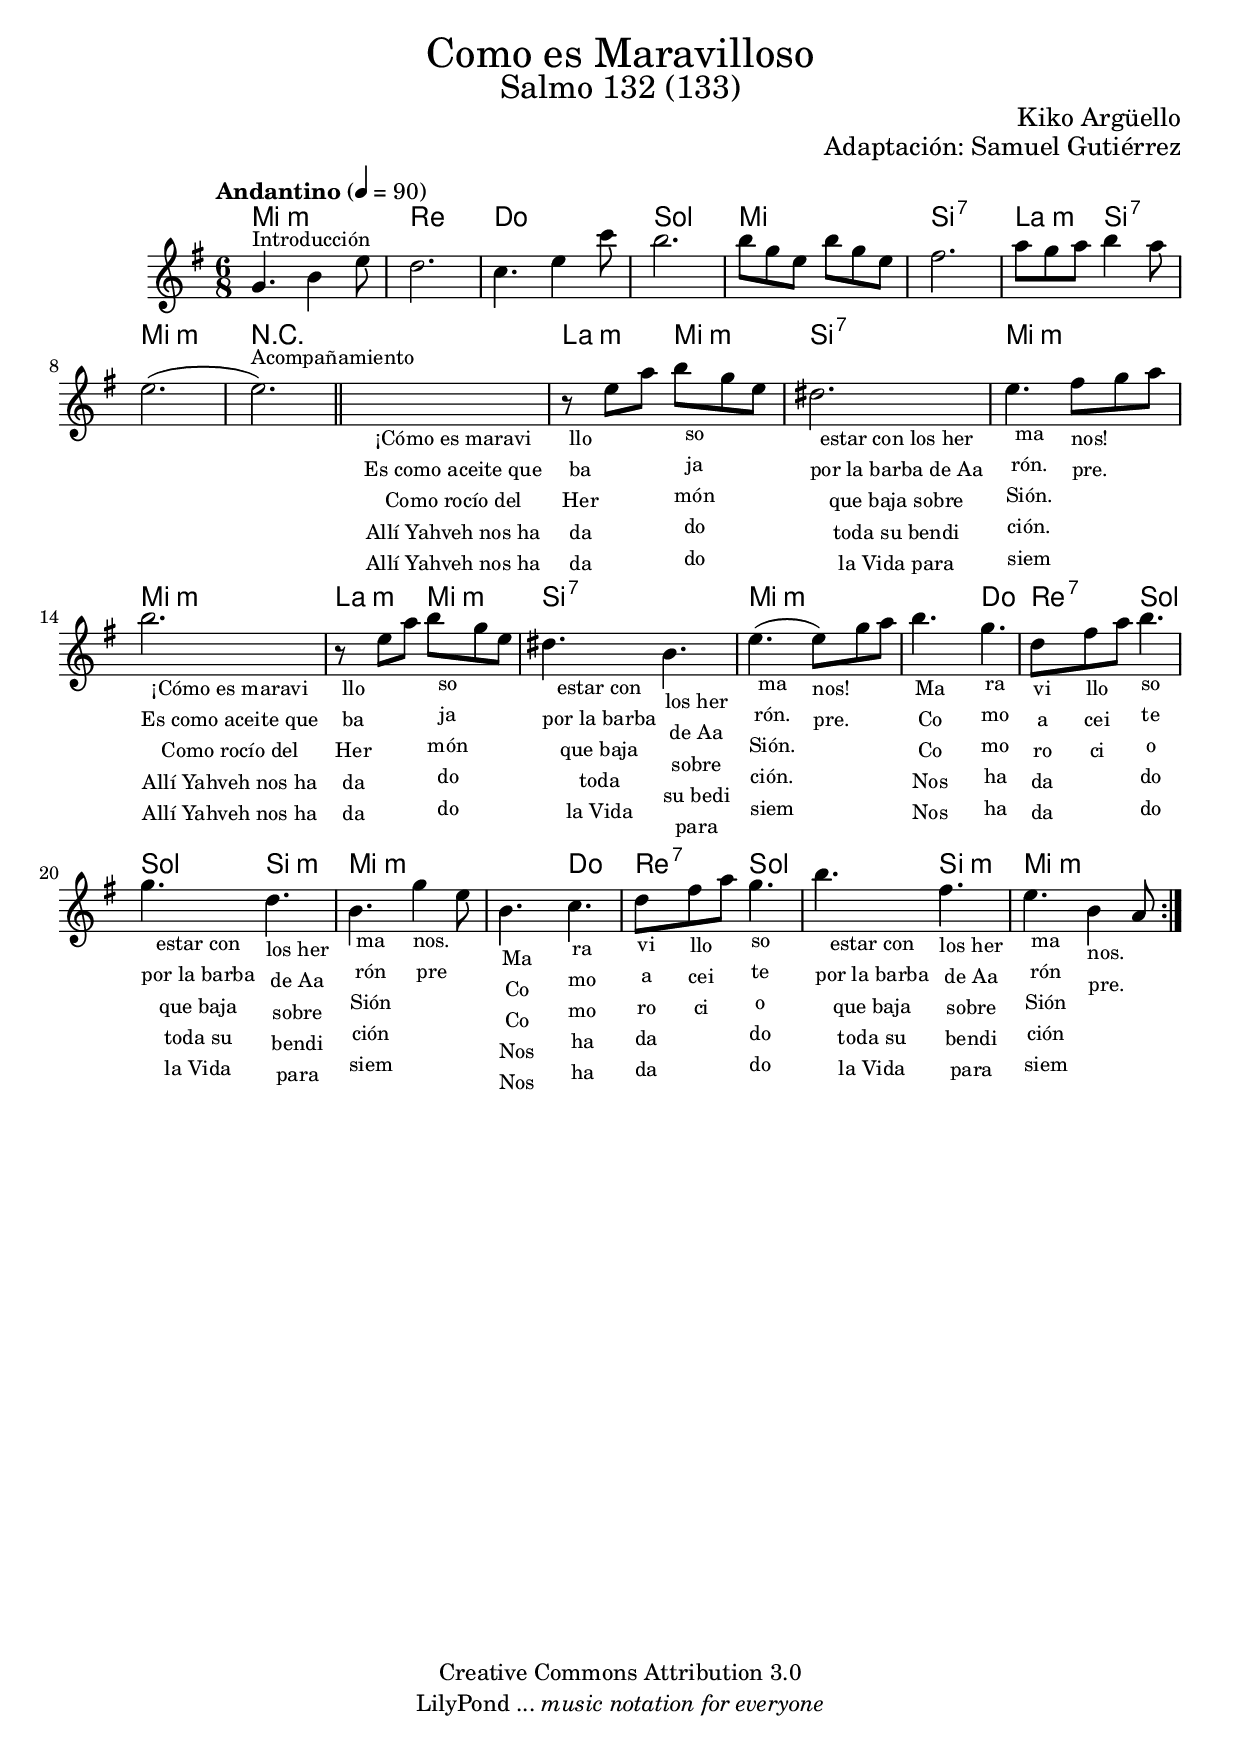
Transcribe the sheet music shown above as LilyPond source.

% Created on Mon Aug 29 16:03:40 CST 2011
% by serach.sam@

\version "2.19.80"
%#(set-global-staff-size 18)

\markup { \fill-line { \center-column { \fontsize #5 "Como es Maravilloso" \fontsize #3 "Salmo 132 (133)" } } }
\markup { \fill-line { \smallCaps "" \center-column { \fontsize #1 "Kiko Argüello" } } }
\markup { \fill-line { " " \center-column { \fontsize #1 "Adaptación: Samuel Gutiérrez" } } }

\header {
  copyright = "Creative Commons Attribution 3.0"
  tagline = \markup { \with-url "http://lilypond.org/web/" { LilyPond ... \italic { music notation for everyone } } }
  breakbefore = ##t
}

global = {
  \key e \minor
  \time 6/8
  \tempo "Andantino" 4=90
  s2.*9
  \bar "||"
  s2.*16
  \bar ":|."
}

flute = \relative c'' {
  \set Staff.midiInstrument = "flute"
  \compressFullBarRests
  \dynamicUp
  % Music follows here.
  g4.^\markup { \small Introducción } b4 e8 |
  d2. |
  c4. e4 c'8 |
  b2. |
  b8 g8 e8 b'8 g8 e8 |
  fis2. |
  a8 g8 a8  b4 a8 |
  e2.( |
  e2.^\markup { \small Acompañamiento }) |
  \textLengthOn
  s2._\markup \center-column {
    \small "¡Cómo es maravi"
    \small "Es como aceite que"
    \small "Como rocío del"
    \small "Allí Yahveh nos ha"
    \small "Allí Yahveh nos ha"
  } |
  r8_\markup \center-column {
    \small "llo"
    \small "ba"
    \small "Her"
    \small "da"
    \small "da"
  }
  e8 a8 b8_\markup \center-column {
    \small "so"
    \small "ja"
    \small "món"
    \small "do"
    \small "do"
  } g8 e8 |
  dis2._\markup \center-column {
    \small "estar con los her"
    \small "por la barba de Aa"
    \small "que baja sobre"
    \small "toda su bendi"
    \small "la Vida para"
  } |
  e4._\markup \center-column {
    \small "ma"
    \small "rón."
    \small "Sión."
    \small "ción."
    \small "siem"
  }
  fis8_\markup \center-column {
    \small "nos!"
    \small ""
    \small ""
    \small ""
    \small "pre."
  } g8 a8 |
  b2._\markup \center-column {
    \small "¡Cómo es maravi"
    \small "Es como aceite que"
    \small "Como rocío del"
    \small "Allí Yahveh nos ha"
    \small "Allí Yahveh nos ha"
  } |
  r8_\markup \center-column {
    \small "llo"
    \small "ba"
    \small "Her"
    \small "da"
    \small "da"
  }
  e,8 a8 b8_\markup \center-column {
    \small "so"
    \small "ja"
    \small "món"
    \small "do"
    \small "do"
  } g8 e8 |
  dis4._\markup \center-column {
    \small "estar con"
    \small "por la barba"
    \small "que baja"
    \small "toda"
    \small "la Vida"
  }
  b4._\markup \center-column {
    \small "los her"
    \small "de Aa"
    \small "sobre"
    \small "su bedi"
    \small "para"
  } |
  e4._\markup \center-column {
    \small "ma"
    \small "rón."
    \small "Sión."
    \small "ción."
    \small "siem"
  }( e8_\markup \center-column {
    \small "nos!"
    \small ""
    \small ""
    \small ""
    \small "pre."
  }) g8 a8 |
  b4._\markup \center-column {
    \small "Ma"
    \small "Co"
    \small "Co"
    \small "Nos"
    \small "Nos"
  }
  g4._\markup \center-column {
    \small "ra"
    \small "mo"
    \small "mo"
    \small "ha"
    \small "ha"
  } |
  d8_\markup \center-column {
    \small "vi"
    \small "a"
    \small "ro"
    \small "da"
    \small "da"
  }
  fis8_\markup \center-column {
    \small "llo"
    \small "cei"
    \small "ci"
    \small ""
    \small ""
  }
  a8 b4._\markup \center-column {
    \small "so"
    \small "te"
    \small "o"
    \small "do"
    \small "do"
  } |
  g4._\markup \center-column {
    \small "estar con"
    \small "por la barba"
    \small "que baja"
    \small "toda su"
    \small "la Vida"
  }
  d4._\markup \center-column {
    \small "los her"
    \small "de Aa"
    \small "sobre"
    \small "bendi"
    \small "para"
  } |
  b4._\markup \center-column {
    \small "ma"
    \small "rón"
    \small "Sión"
    \small "ción"
    \small "siem"
  }
  g'4_\markup \center-column {
    \small "nos."
    \small ""
    \small ""
    \small ""
    \small "pre"
  } e8 |
  b4._\markup \center-column {
    \small "Ma"
    \small "Co"
    \small "Co"
    \small "Nos"
    \small "Nos"
  }
  c4._\markup \center-column {
    \small "ra"
    \small "mo"
    \small "mo"
    \small "ha"
    \small "ha"
  } |
  d8_\markup \center-column {
    \small "vi"
    \small "a"
    \small "ro"
    \small "da"
    \small "da"
  }
  fis8_\markup \center-column {
    \small "llo"
    \small "cei"
    \small "ci"
    \small ""
    \small ""
  }
  a8 g4._\markup \center-column {
    \small "so"
    \small "te"
    \small "o"
    \small "do"
    \small "do"
  } |
  b4._\markup \center-column {
    \small "estar con"
    \small "por la barba"
    \small "que baja"
    \small "toda su"
    \small "la Vida"
  }
  fis4._\markup \center-column {
    \small "los her"
    \small "de Aa"
    \small "sobre"
    \small "bendi"
    \small "para"
  } |
  e4._\markup \center-column {
    \small "ma"
    \small "rón"
    \small "Sión"
    \small "ción"
    \small "siem"
  }
  b4_\markup \center-column {
    \small "nos."
    \small ""
    \small ""
    \small ""
    \small "pre."
  } a8 |
  \textLengthOn
}

armonias = \chordmode {
  \set chordChanges = ##t
  \italianChords
  % Chord follow here.
  e2.:m d2. c2. g2. e2. b2.:7 a4.:m b4.:7 e2.:m
  R2.*2 a4.:m e4.:m b2.:7 e2.:m
  e2.:m a4.:m e4.:m b2.:7 e2.:m
  e4.:m c4. d4.:7 g4. g4. b4.:m e2.:m
  e4.:m c4. d4.:7 g4. g4. b4.:m e2.:m
}


\score {
  <<
    \new ChordNames { \armonias }
    \new Staff { << \global \flute >> }
  >>
  \layout { }
  \midi {
    \context {
      \Score
      tempoWholesPerMinute = #(ly:make-moment 100/4)
    }
  }
}

\paper {
  #( set-default-paper-size "letter" )
}

%{
convert-ly (GNU LilyPond) 2.19.83  convert-ly: Procesando «»...
Aplicando la conversión: 2.17.0, 2.17.4, 2.17.5, 2.17.6, 2.17.11,
2.17.14, 2.17.15, 2.17.18, 2.17.19, 2.17.20, 2.17.25, 2.17.27,
2.17.29, 2.17.97, 2.18.0, 2.19.2, 2.19.7, 2.19.11, 2.19.16, 2.19.22,
2.19.24, 2.19.28, 2.19.29, 2.19.32, 2.19.40, 2.19.46, 2.19.49, 2.19.80
%}
